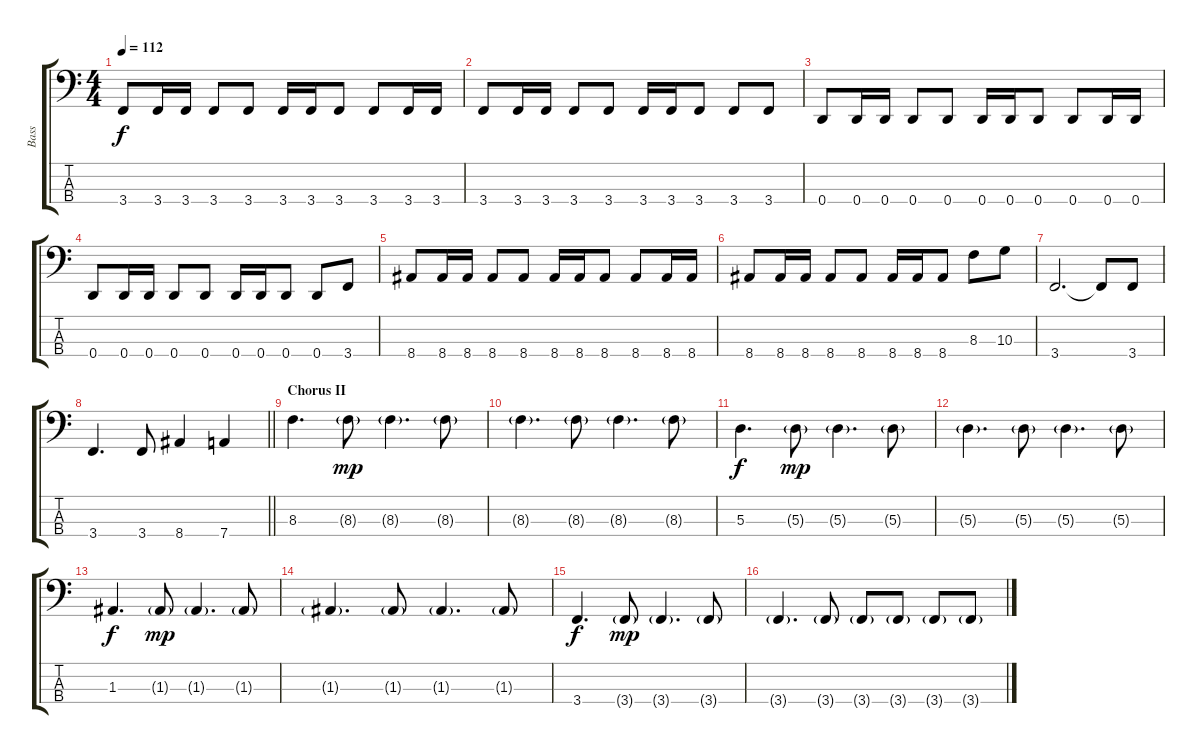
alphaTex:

\track ("Bass" "Bass") {instrument electricbassfinger}
\staff {score tabs}
\tuning (G2 D2 A1 D1) {hide}
\ts (4 4)
\tempo 112
\clef f4
\ks c
3.4.8{dy f} 3.4.16 3.4.16 3.4.8 3.4.8 3.4.16 3.4.16 3.4.8 3.4.8 3.4.16 3.4.16 |
3.4.8 3.4.16 3.4.16 3.4.8 3.4.8 3.4.16 3.4.16 3.4.8 3.4.8 3.4.8 |
0.4.8 0.4.16 0.4.16 0.4.8 0.4.8 0.4.16 0.4.16 0.4.8 0.4.8 0.4.16 0.4.16 |
0.4.8 0.4.16 0.4.16 0.4.8 0.4.8 0.4.16 0.4.16 0.4.8 0.4.8 3.4.8 |
8.4.8 8.4.16 8.4.16 8.4.8 8.4.8 8.4.16 8.4.16 8.4.8 8.4.8 8.4.16 8.4.16 |
8.4.8 8.4.16 8.4.16 8.4.8 8.4.8 8.4.16 8.4.16 8.4.8 8.3.8 10.3.8 |
3.4.2{d} 3.4{t}.8 3.4.8 |
\barLineRight lightlight
3.4.4{d} 3.4.8 8.4.4 7.4.4 |
\section ("" "Chorus II")
8.3.4{d} 8.3{g}.8{dy mp} 8.3{g}.4{d} 8.3{g}.8 |
8.3{g}.4{d} 8.3{g}.8 8.3{g}.4{d} 8.3{g}.8 |
5.3.4{d dy f} 5.3{g}.8{dy mp} 5.3{g}.4{d} 5.3{g}.8 |
5.3{g}.4{d} 5.3{g}.8 5.3{g}.4{d} 5.3{g}.8 |
1.3.4{d dy f} 1.3{g}.8{dy mp} 1.3{g}.4{d} 1.3{g}.8 |
1.3{g}.4{d} 1.3{g}.8 1.3{g}.4{d} 1.3{g}.8 |
3.4.4{d dy f} 3.4{g}.8{dy mp} 3.4{g}.4{d} 3.4{g}.8 |
3.4{g}.4{d} 3.4{g}.8 3.4{g}.8 3.4{g}.8 3.4{g}.8 3.4{g}.8
